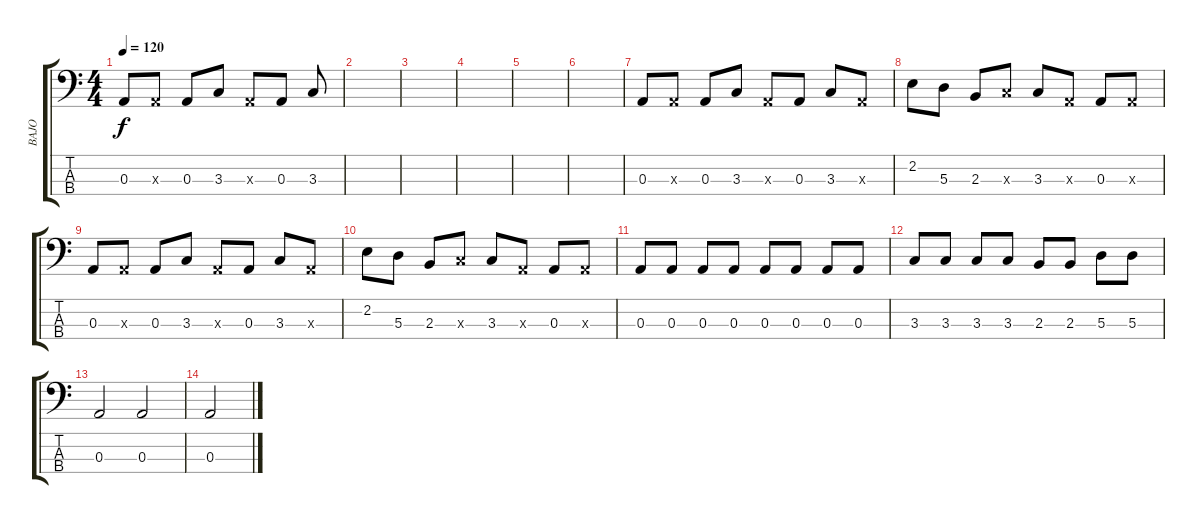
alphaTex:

\track ("BAJO" "BAJO") {instrument electricbassfinger}
\staff {score tabs}
\tuning (G2 D2 A1 E1) {hide}
\ts (4 4)
\tempo 120
\clef f4
\ks c
0.3.8{dy f} 0.3{x}.8 0.3.8 3.3.8 0.3{x}.8 0.3.8 3.3.8 |
|
|
|
|
|
0.3.8 0.3{x}.8 0.3.8 3.3.8 0.3{x}.8 0.3.8 3.3.8 0.3{x}.8 |
2.2.8 5.3.8 2.3.8 3.3{x}.8 3.3.8 0.3{x}.8 0.3.8 0.3{x}.8 |
0.3.8 0.3{x}.8 0.3.8 3.3.8 0.3{x}.8 0.3.8 3.3.8 0.3{x}.8 |
2.2.8 5.3.8 2.3.8 3.3{x}.8 3.3.8 0.3{x}.8 0.3.8 0.3{x}.8 |
0.3.8 0.3.8 0.3.8 0.3.8 0.3.8 0.3.8 0.3.8 0.3.8 |
3.3.8 3.3.8 3.3.8 3.3.8 2.3.8 2.3.8 5.3.8 5.3.8 |
0.3.2 0.3.2 |
0.3.2
